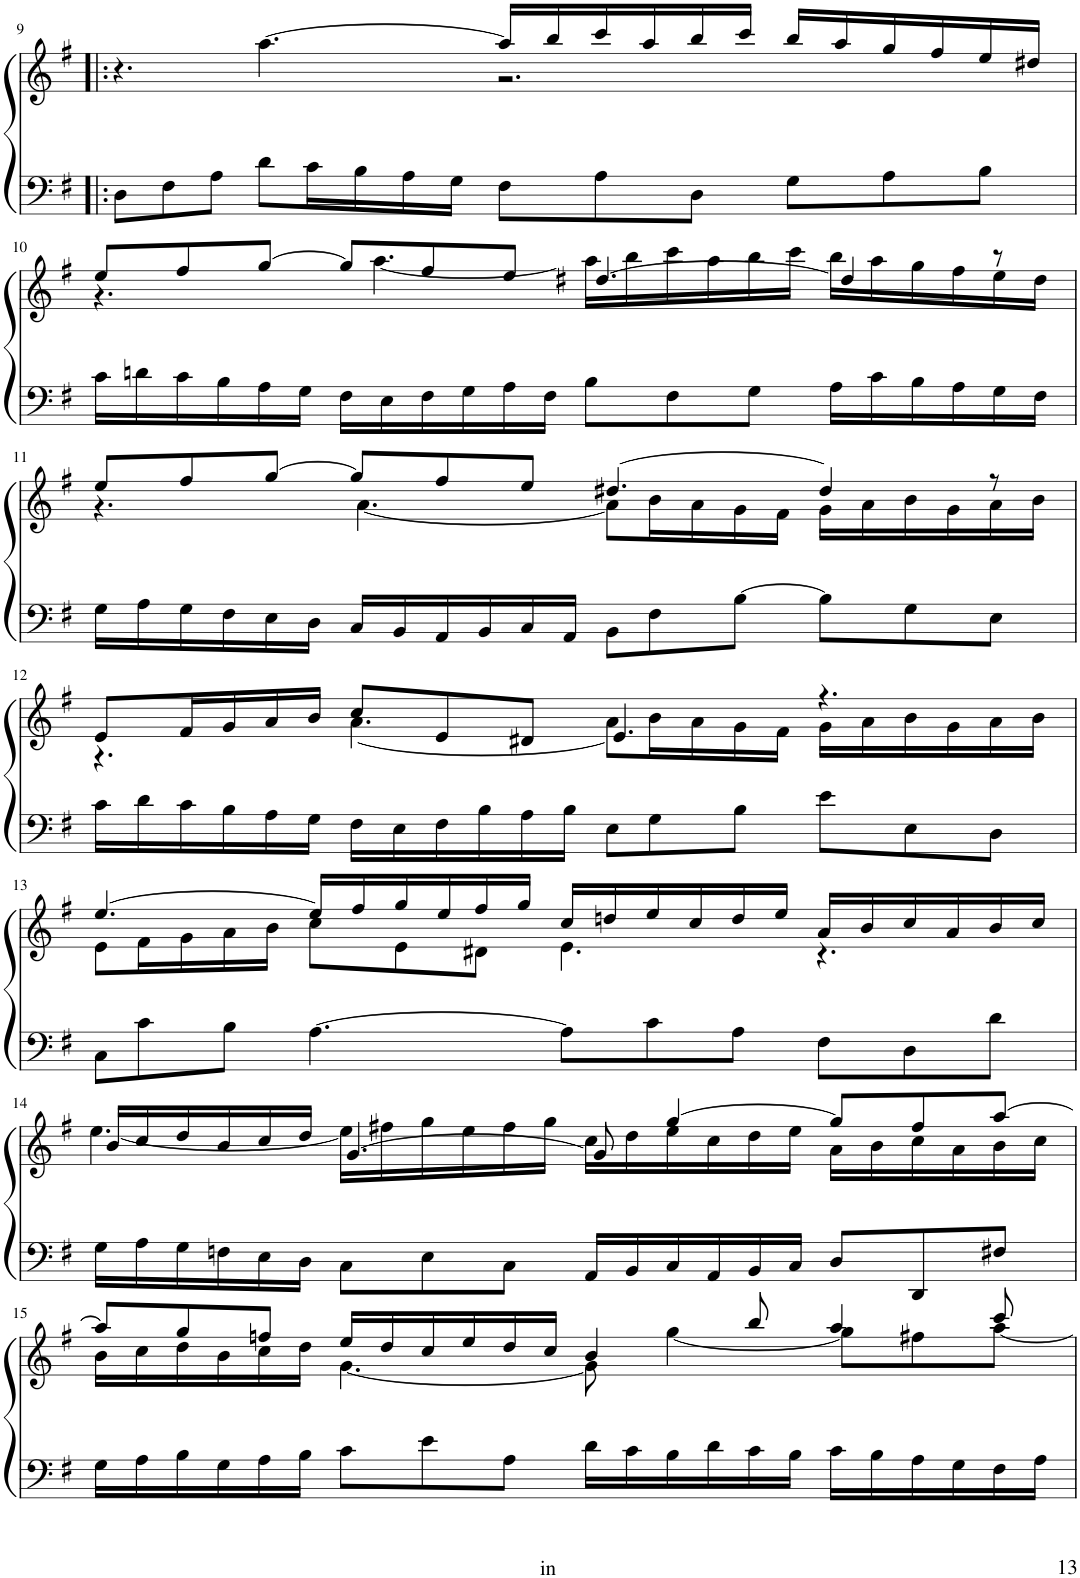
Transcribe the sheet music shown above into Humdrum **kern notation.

**kern	**kern
*part1	*part1
*staff2	*staff1
*I"Piano	*
*I'Pno	*
!!LO:PB:g=z
*clefF4	*clefG2
*k[f#]	*k[f#]
*M12/8	*M12/8
=9!|:	=9!|:
*	*^
8D\L	4.r	2.ryy
8F#\	.	.
8A\J	.	.
8d\L	[4.aa\	.
16c\L	.	.
16B\	.	.
16A\	.	.
16G\JJ	.	.
8F#\L	16aa/LL]	2.r
.	16bb/	.
8A\	16ccc/	.
.	16aa/	.
8D\J	16bb/	.
.	16ccc/JJ	.
8G\L	16bb/LL	.
.	16aa/	.
8A\	16gg/	.
.	16ff#/	.
8B\J	16ee/	.
.	16dd#X/JJ	.
!!LO:LB:g=z	!!
=10	=10	=10
16c\LL	8ee/L	4.r
16dn\	.	.
16c\	8ff#/	.
16B\	.	.
16A\	[8gg/J	.
16G\JJ	.	.
16F#\LL	8gg/L]	[4.aa\
16E\	.	.
16F#\	8ff#/	.
16G\	.	.
16A\	8ee/J	.
16F#\JJ	.	.
8B\L	[4.dd#X/	16aa\LL]
.	.	16bb\
8F#\	.	16ccc\
.	.	16aa\
8G\J	.	16bb\
.	.	16ccc\JJ
16A\LL	4dd#/]	16bb\LL
16c\	.	16aa\
16B\	.	16gg\
16A\	.	16ff#\
16G\	8r	16ee\
16F#\JJ	.	16dd#\JJ
!!LO:LB:g=z	!!
=11	=11	=11
16G\LL	8ee/L	4.r
16A\	.	.
16G\	8ff#/	.
16F#\	.	.
16E\	[8gg/J	.
16D\JJ	.	.
16C/LL	8gg/L]	[4.a\
16BB/	.	.
16AA/	8ff#/	.
16BB/	.	.
16C/	8ee/J	.
16AA/JJ	.	.
8BB\L	[4.dd#X/	8a\L]
8F#\	.	16b\L
.	.	16a\
[8B\J	.	16g\
.	.	16f#\JJ
8B\L]	4dd#/]	16g\LL
.	.	16a\
8G\	.	16b\
.	.	16g\
8E\J	8r	16a\
.	.	16b\JJ
!!LO:LB:g=z	!!
=12	=12	=12
16c\LL	8e/L	4.r
16d\	.	.
16c\	16f#/L	.
16B\	16g/	.
16A\	16a/	.
16G\JJ	16b/JJ	.
16F#\LL	8cc/L	[4.a\
16E\	.	.
16F#\	8e/	.
16B\	.	.
16A\	8d#X/J	.
16B\JJ	.	.
8E\L	4.e/	8a\L]
8G\	.	16b\L
.	.	16a\
8B\J	.	16g\
.	.	16f#\JJ
8e\L	4.r	16g\LL
.	.	16a\
8E\	.	16b\
.	.	16g\
8D\J	.	16a\
.	.	16b\JJ
!!LO:LB:g=z	!!
=13	=13	=13
8C\L	[4.ee/	8e\L
8c\	.	16f#\L
.	.	16g\
8B\J	.	16a\
.	.	16b\JJ
[4.A\	16ee/LL]	8cc\L
.	16ff#/	.
.	16gg/	8e\
.	16ee/	.
.	16ff#/	8d#X\J
.	16gg/JJ	.
8A\L]	16cc/LL	4.e\
.	16ddn/	.
8c\	16ee/	.
.	16cc/	.
8A\J	16dd/	.
.	16ee/JJ	.
8F#\L	16a/LL	4.r
.	16b/	.
8D\	16cc/	.
.	16a/	.
8d\J	16b/	.
.	16cc/JJ	.
!!LO:LB:g=z	!!
=14	=14	=14
16G\LL	16b/LL	[4.ee\
16A\	16cc/	.
16G\	16dd/	.
16Fn\	16b/	.
16E\	16cc/	.
16D\JJ	16dd/JJ	.
8C\L	[4.g/	16ee\LL]
.	.	16ff#X\
8E\	.	16gg\
.	.	16ee\
8C\J	.	16ff#\
.	.	16gg\JJ
16AA/LL	8g/]	16cc\LL
16BB/	.	16dd\
16C/	[4gg/	16ee\
16AA/	.	16cc\
16BB/	.	16dd\
16C/JJ	.	16ee\JJ
8D/L	8gg/L]	16a\LL
.	.	16b\
8DD/	8ff#/	16cc\
.	.	16a\
8F#X/J	[8aa/J	16b\
.	.	16cc\JJ
!!LO:LB:g=z	!!
=15	=15	=15
16G\LL	8aa/L]	16b\LL
16A\	.	16cc\
16B\	8gg/	16dd\
16G\	.	16b\
16A\	8ffn/J	16cc\
16B\JJ	.	16dd\JJ
8c\L	16ee/LL	[4.g\
.	16dd/	.
8e\	16cc/	.
.	16ee/	.
8A\J	16dd/	.
.	16cc/JJ	.
16d\LL	4b/	8g\]
16c\	.	.
16B\	.	[4gg\
16d\	.	.
16c\	8bb/	.
16B\JJ	.	.
16c\LL	4aa/	8gg\L]
16B\	.	.
16A\	.	8ff#X\
16G\	.	.
16F#\	8ccc/	[8aa\J
16A\JJ	.	.
*	*v	*v
=	=
*-	*-
